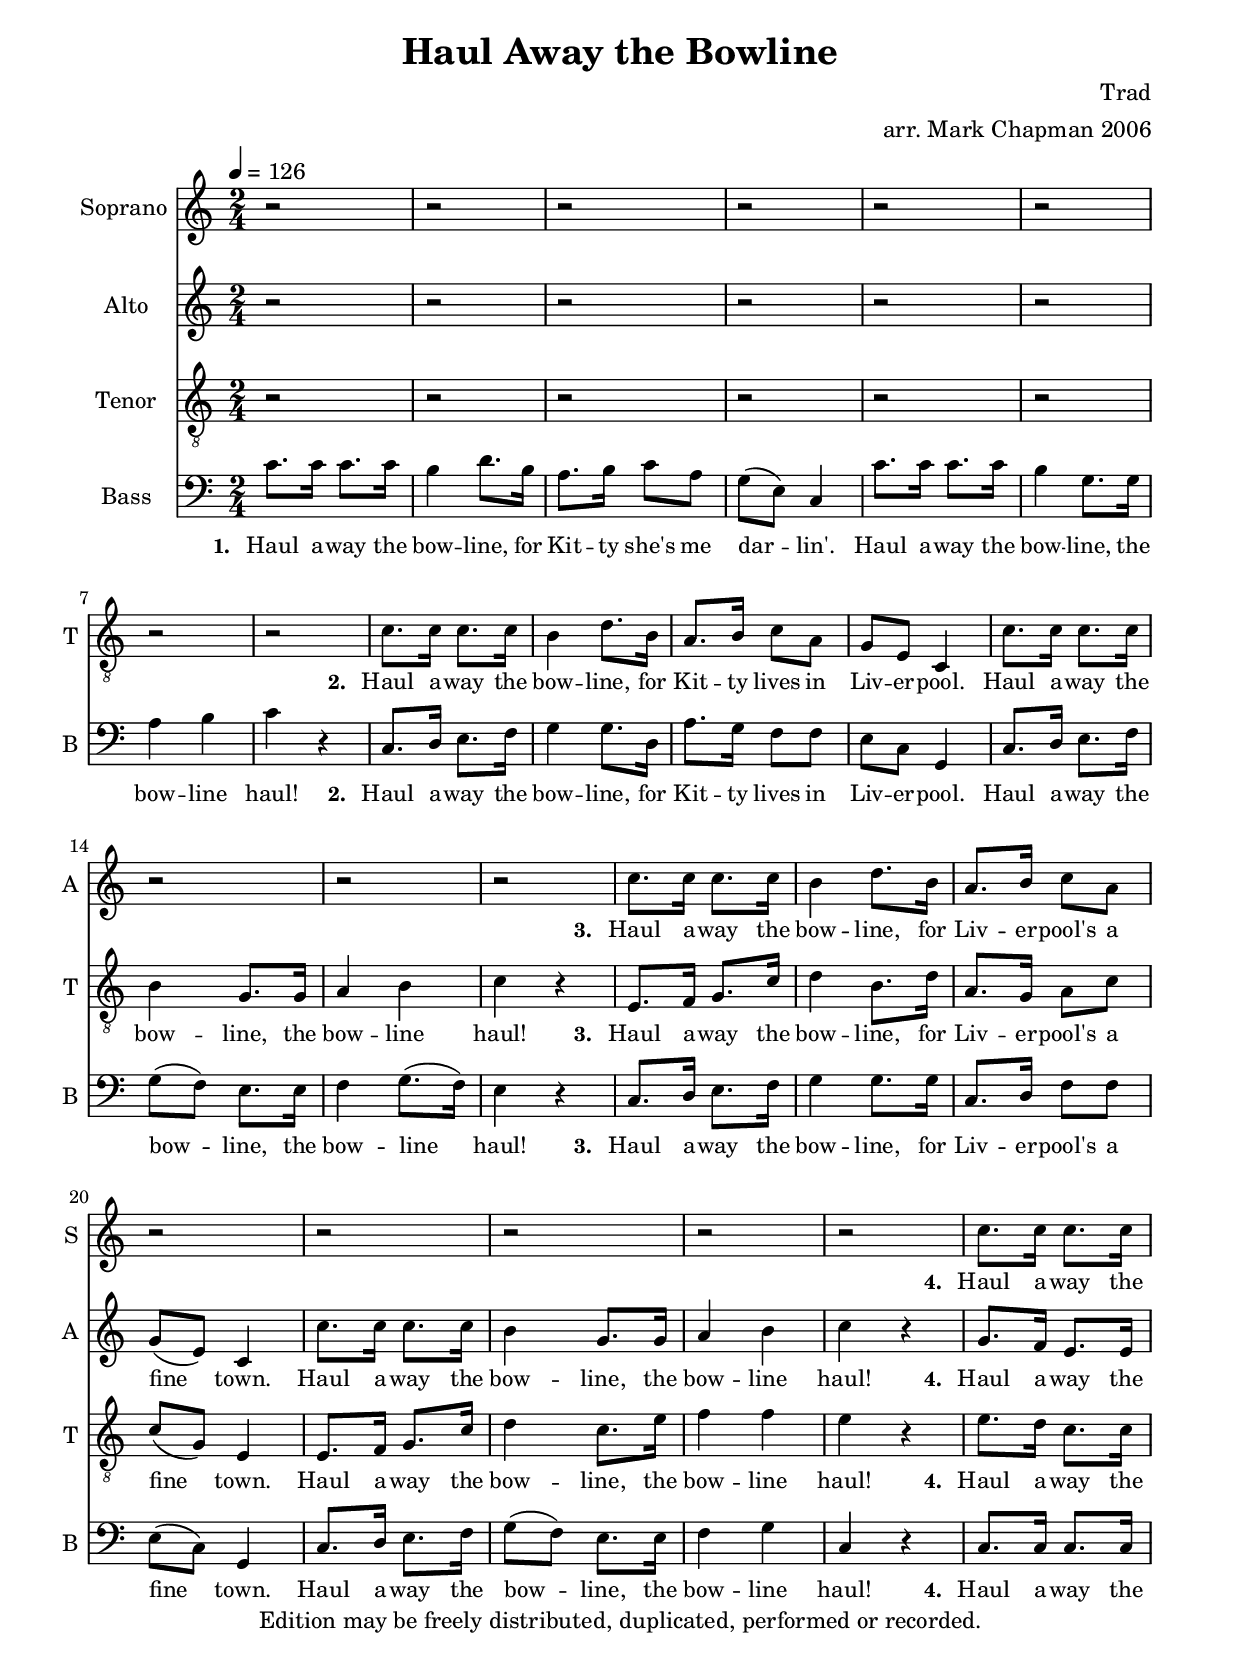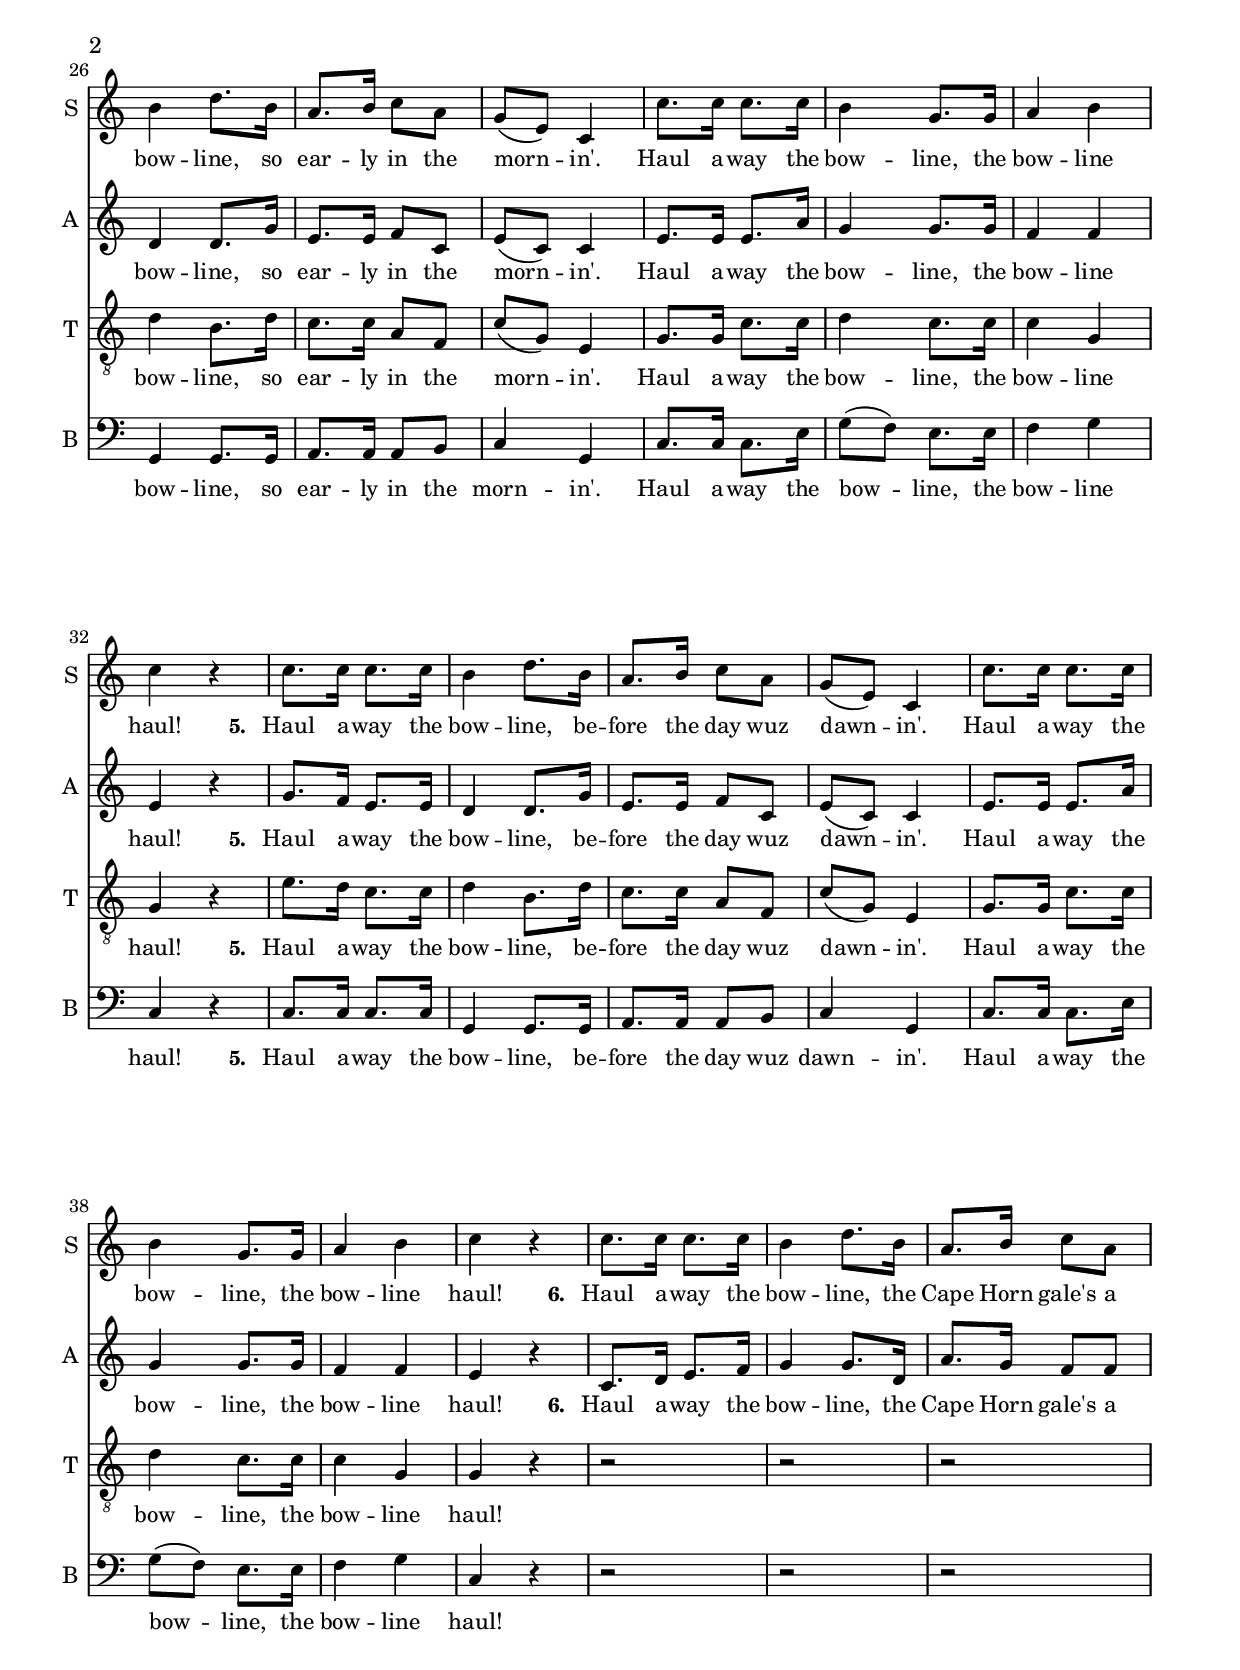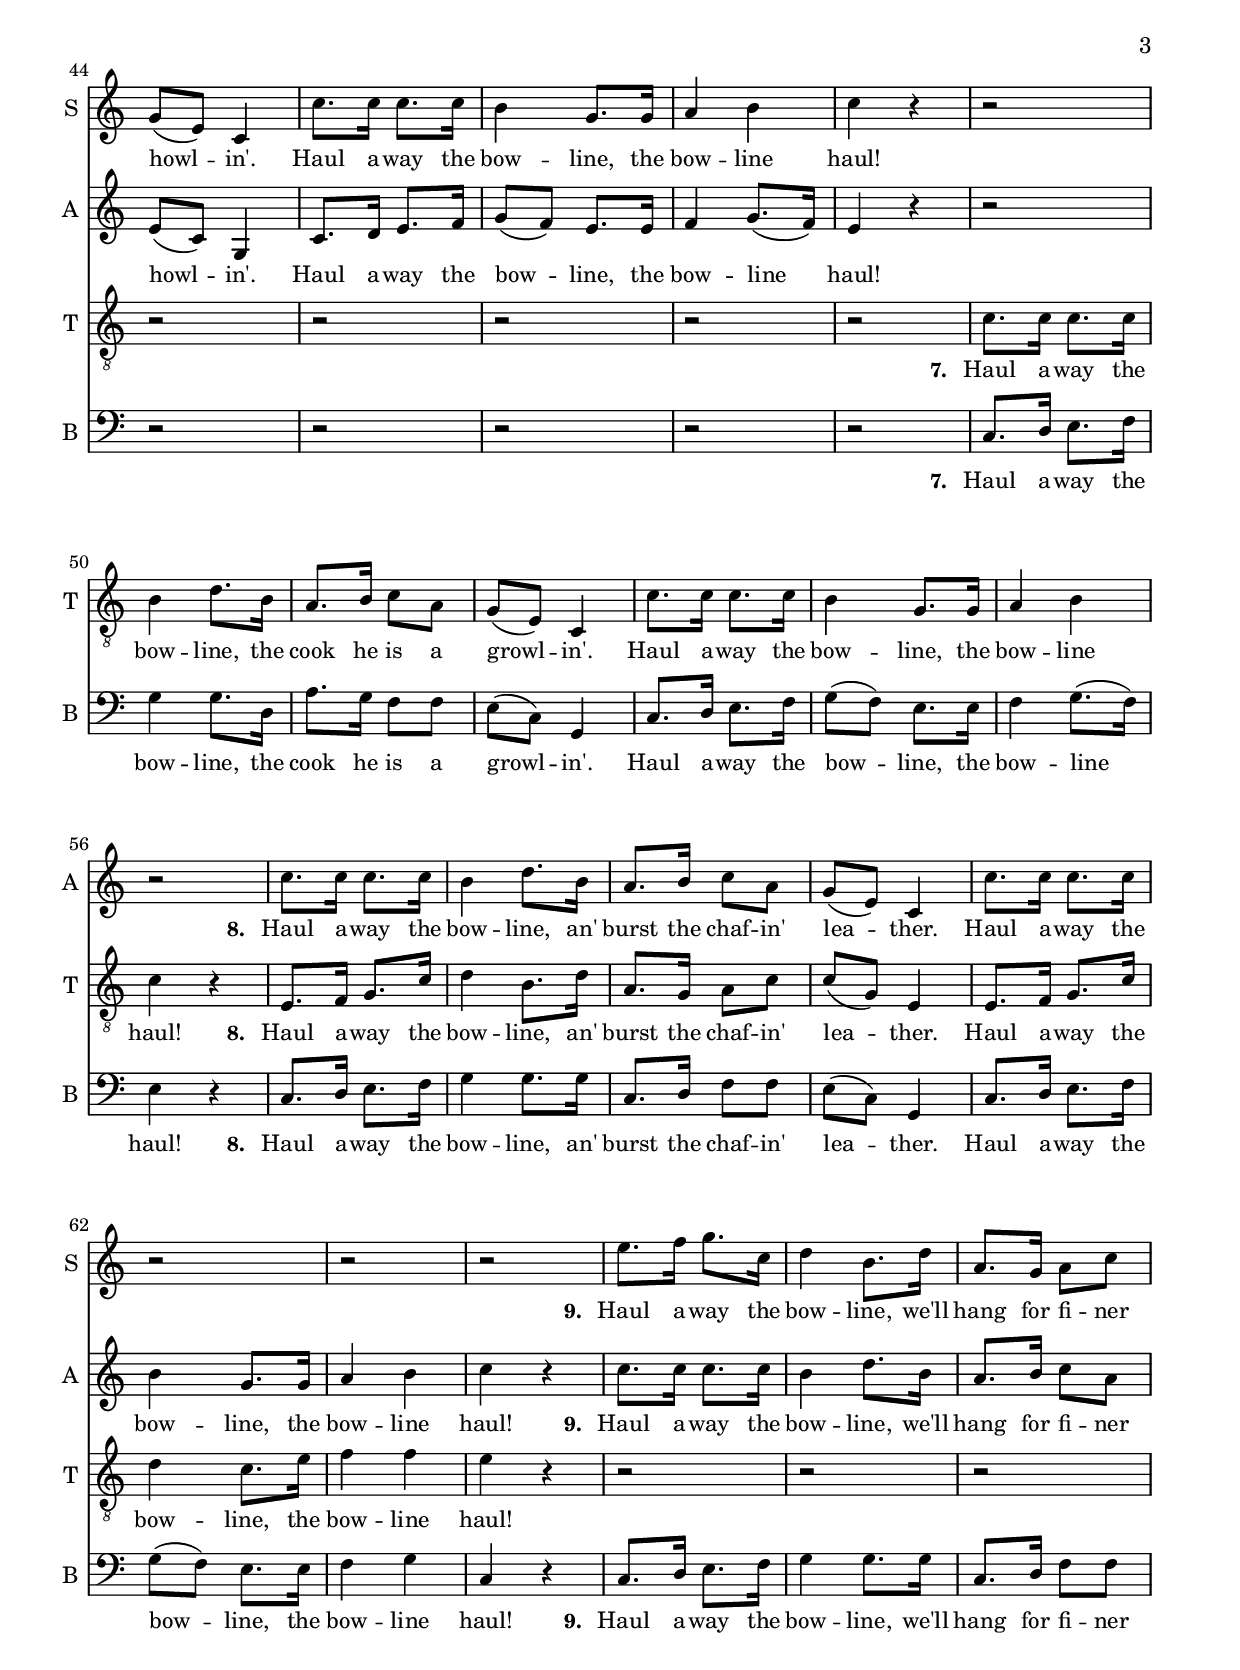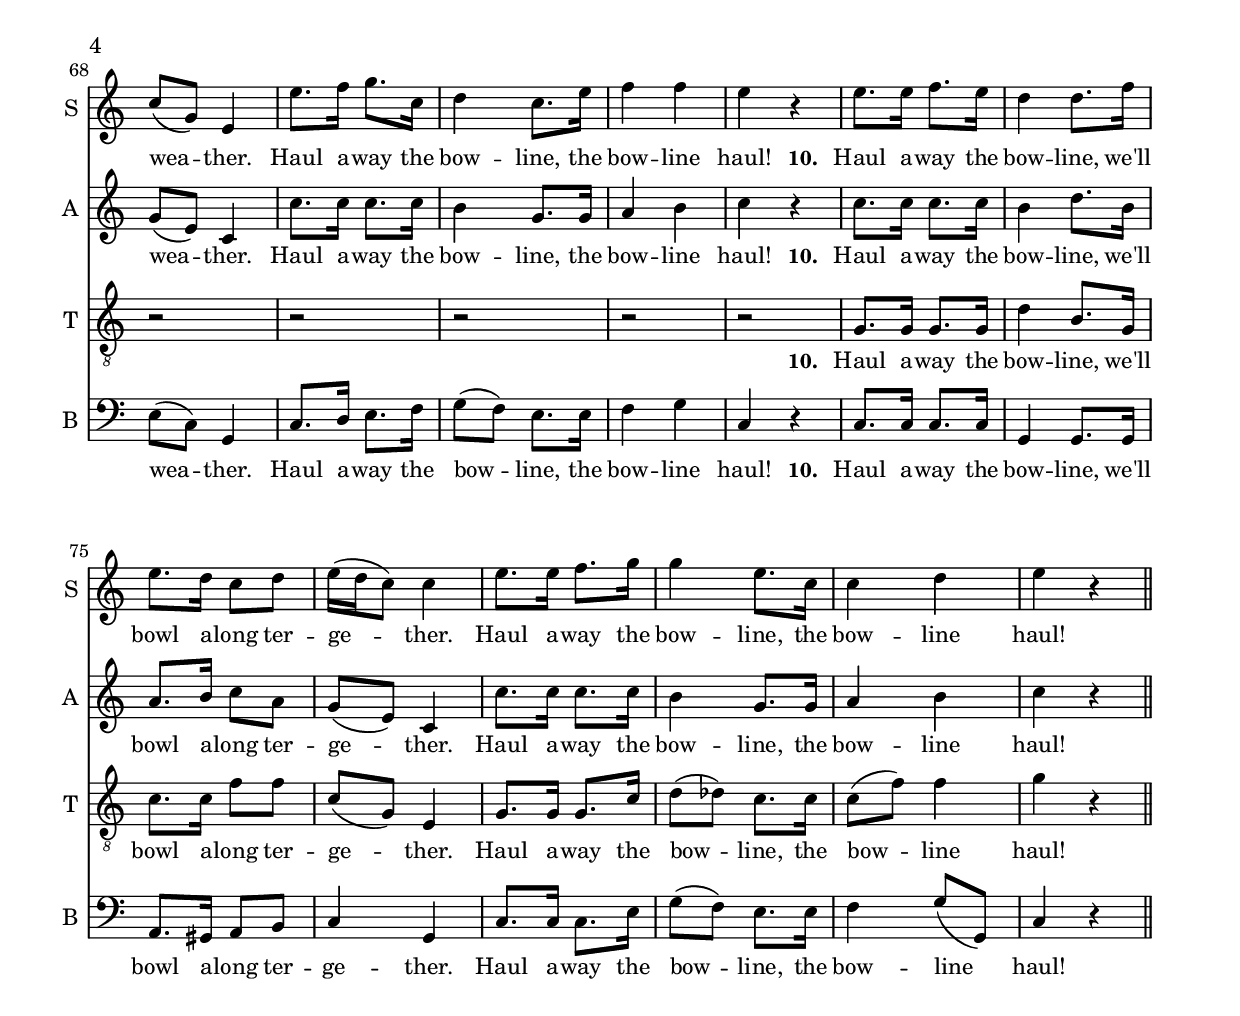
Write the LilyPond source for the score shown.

#(set-default-paper-size "a4")
\paper {
 #(set-paper-size "a4")
 top-margin = 1.25\cm
 bottom-margin = 1.25\cm
 left-margin = 1.5\cm
 line-width = 18.0\cm
 head-separation = 0.5\cm
 foot-separation = 0.5\cm
 ragged-bottom=True
}
\header {
	title = "Haul Away the Bowline"
	composer = "Trad"
	arranger = "arr. Mark Chapman 2006"
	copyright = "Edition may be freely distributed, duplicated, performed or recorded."
}
 \version "2.18.0"
 global = {
 \key c \major
 \time 2/4
 \dynamicUp
 \set Staff.midiInstrument = "recorder"
 }

 sopMusic = \relative c'' { 
	\small \tempo 4 = 126
	r2 r r r r r r r
	r2 r r r r r r r
	r2 r r r r r r r
	c8. c16 c8. c16 b4 d8. b16 a8. b16 c8 a g( e) c4
	c'8. c16 c8. c16 b4 g8. g16 a4 b c r 
	c8. c16 c8. c16 b4 d8. b16 a8. b16 c8 a g( e) c4
	c'8. c16 c8. c16 b4 g8. g16 a4 b c r 
	c8. c16 c8. c16 b4 d8. b16 a8. b16 c8 a g( e) c4
	c'8. c16 c8. c16 b4 g8. g16 a4 b c r 
	r2 r r r r r r r
	r2 r r r r r r r
	e8. f16 g8. c,16 d4 b8. d16 a8. g16 a8 c8 c( g) e4
	e'8. f16 g8. c,16 d4 c8. e16 f4 f e r4
	e8. e16 f8. e16 d4 d8. f16 e8. d16 c8 d8 e16 (d c8) c4
	e8. e16 f8. g16 g4 e8. c16 c4 d e r \bar "||" 
	}

     altoMusic = \relative c'' {
      \small
	r2 r r r r r r r
	r2 r r r r r r r
	c8. c16 c8. c16 b4 d8. b16 a8. b16 c8 a g( e) c4
	c'8. c16 c8. c16 b4 g8. g16 a4 b c r4
	g8. f16 e8. e16 d4 d8. g16 e8. e16 f8 c e( c) c4
	e8. e16 e8. a16 g4 g8. g16 f4 f e r4
	g8. f16 e8. e16 d4 d8. g16 e8. e16 f8 c e( c) c4
	e8. e16 e8. a16 g4 g8. g16 f4 f e r4
	c8. d16 e8. f16 g4 g8. d16 a'8. g16 f8 f e( c) g4
	c8. d16 e8. f16 g8( f) e8. e16 f4 g8.( f16) e4 r
	r2 r r r r r r r
	c'8. c16 c8. c16 b4 d8. b16 a8. b16 c8 a g( e) c4
	c'8. c16 c8. c16 b4 g8. g16 a4 b c r4
	c8. c16 c8. c16 b4 d8. b16 a8. b16 c8 a g( e) c4
	c'8. c16 c8. c16 b4 g8. g16 a4 b c r4
	c8. c16 c8. c16 b4 d8. b16 a8. b16 c8 a g( e) c4
	c'8. c16 c8. c16 b4 g8. g16 a4 b c r4 \bar "||"
     }

     tenorMusic = \relative c' {
	\small
	r2 r r r r r r r
	c8. c16 c8. c16 b4 d8. b16 a8. b16 c8 a g e c4
	c'8. c16 c8. c16 b4 g8. g16 a4 b c r4
	e,8. f16 g8. c16 d4 b8. d16 a8. g16 a8 c8 c( g) e4
	e8. f16 g8. c16 d4        c8. e16 f4 f e r4
	e8. d16 c8. c16 d4 b8. d16 c8. c16 a8 f c'( g) e4
	g8. g16 c8. c16 d4 c8. c16 c4 g g r
	e'8. d16 c8. c16 d4 b8. d16 c8. c16 a8 f c'( g) e4
	g8. g16 c8. c16 d4 c8. c16 c4 g g r
	r2 r r r r r r r
	c8. c16 c8. c16 b4 d8. b16 a8. b16 c8 a g( e) c4
	c'8. c16 c8. c16 b4 g8. g16 a4 b c r4
	e,8. f16 g8. c16 d4 b8. d16 a8. g16 a8 c8 c( g) e4
	e8. f16 g8. c16 d4        c8. e16 f4 f e r4
	r2 r r r r r r r
	g,8. g16 g8. g16 d'4 b8. g16 c8. c16 f8 f c( g) e4
	g8. g16 g8. c16 d8( des) c8. c16 c8( f) f4 g r4 \bar "||"
     }

     bassMusic = \relative c {
	\small
	c'8. c16 c8. c16 b4 d8. b16 a8. b16 c8 a g( e) c4
	c'8. c16 c8. c16 b4 g8. g16 a4 b c r4
	c,8. d16 e8. f16 g4 g8. d16 a'8. g16 f8 f e c g4
	c8. d16 e8. f16 g8( f) e8. e16 f4 g8.( f16) e4 r
	c8. d16 e8. f16 g4 g8. g16 c,8. d16 f8 f e( c) g4
	c8. d16 e8. f16 g8( f) e8. e16 f4 g c, r4
	c8. c16 c8. c16 g4 g8. g16 a8. a16 a8 b c4 g
	c8. c16 c8. e16 g8( f) e8. e16 f4 g c, r4
	c8. c16 c8. c16 g4 g8. g16 a8. a16 a8 b c4 g
	c8. c16 c8. e16 g8( f) e8. e16 f4 g c, r4
	r2 r r r r r r r
	c8. d16 e8. f16 g4 g8. d16 a'8. g16 f8 f e( c) g4
	c8. d16 e8. f16 g8( f) e8. e16 f4 g8.( f16) e4 r
	c8. d16 e8. f16 g4 g8. g16 c,8. d16 f8 f e( c) g4
	c8. d16 e8. f16 g8( f) e8. e16 f4 g c, r4
	c8. d16 e8. f16 g4 g8. g16 c,8. d16 f8 f e( c) g4
	c8. d16 e8. f16 g8( f) e8. e16 f4 g c, r4
	c8. c16 c8. c16 g4 g8. g16 a8. gis16 a8 b c4 g
	c8. c16 c8. e16 g8( f) e8. e16 f4 g8( g,) c4 r4 \bar "||"
     }

 bassWords =  \lyricmode { \small
	\set stanza = "1. "
	Haul a -- way the bow -- line, for Kit -- ty she's me dar -- lin'.
	Haul a -- way the bow -- line, the bow -- line haul!
	\set stanza = "2. "
	Haul a -- way the bow -- line, for Kit -- ty lives in Liv -- er -- pool.
	Haul a -- way the bow -- line, the bow -- line haul!
	\set stanza = "3. "
	Haul a -- way the bow -- line, for Liv -- er -- pool's a fine town.
	Haul a -- way the bow -- line, the bow -- line haul!
	\set stanza = "4. "
	Haul a -- way the bow -- line, so ear -- ly in the morn -- in'.
	Haul a -- way the bow -- line, the bow -- line haul!
	\set stanza = "5. "
	Haul a -- way the bow -- line, be -- fore the day wuz dawn -- in'.
	Haul a -- way the bow -- line, the bow -- line haul!
	\set stanza = "7. "
	Haul a -- way the bow -- line, the cook he is a growl -- in'.
	Haul a -- way the bow -- line, the bow -- line haul!
	\set stanza = "8. "
	Haul a -- way the bow -- line, an' burst the chaf -- in' lea -- ther.
	Haul a -- way the bow -- line, the bow -- line haul!
	\set stanza = "9. "
	Haul a -- way the bow -- line, we'll hang for fi -- ner wea -- ther.
	Haul a -- way the bow -- line, the bow -- line haul!
	\set stanza = "10. "
	Haul a -- way the bow -- line, we'll bowl a -- long ter -- ge -- ther.
	Haul a -- way the bow -- line, the bow -- line haul!
 }

 tenorWords =  \lyricmode { \small
	\set stanza = "2. "
	Haul a -- way the bow -- line, for Kit -- ty lives in Liv -- er -- pool.
	Haul a -- way the bow -- line, the bow -- line haul!
	\set stanza = "3. "
	Haul a -- way the bow -- line, for Liv -- er -- pool's a fine town.
	Haul a -- way the bow -- line, the bow -- line haul!
	\set stanza = "4. "
	Haul a -- way the bow -- line, so ear -- ly in the morn -- in'.
	Haul a -- way the bow -- line, the bow -- line haul!
	\set stanza = "5. "
	Haul a -- way the bow -- line, be -- fore the day wuz dawn -- in'.
	Haul a -- way the bow -- line, the bow -- line haul!
	\set stanza = "7. "
	Haul a -- way the bow -- line, the cook he is a growl -- in'.
	Haul a -- way the bow -- line, the bow -- line haul!
	\set stanza = "8. "
	Haul a -- way the bow -- line, an' burst the chaf -- in' lea -- ther.
	Haul a -- way the bow -- line, the bow -- line haul!
	\set stanza = "10. "
	Haul a -- way the bow -- line, we'll bowl a -- long ter -- ge -- ther.
	Haul a -- way the bow -- line, the bow -- line haul!
 }

 altoWords =  \lyricmode { \small
	\set stanza = "3. "
	Haul a -- way the bow -- line, for Liv -- er -- pool's a fine town.
	Haul a -- way the bow -- line, the bow -- line haul!
	\set stanza = "4. "
	Haul a -- way the bow -- line, so ear -- ly in the morn -- in'.
	Haul a -- way the bow -- line, the bow -- line haul!
	\set stanza = "5. "
	Haul a -- way the bow -- line, be -- fore the day wuz dawn -- in'.
	Haul a -- way the bow -- line, the bow -- line haul!
	\set stanza = "6. "
	Haul a -- way the bow -- line, the Cape Horn gale's a howl -- in'.
	Haul a -- way the bow -- line, the bow -- line haul!
	\set stanza = "8. "
	Haul a -- way the bow -- line, an' burst the chaf -- in' lea -- ther.
	Haul a -- way the bow -- line, the bow -- line haul!
	\set stanza = "9. "
	Haul a -- way the bow -- line, we'll hang for fi -- ner wea -- ther.
	Haul a -- way the bow -- line, the bow -- line haul!
	\set stanza = "10. "
	Haul a -- way the bow -- line, we'll bowl a -- long ter -- ge -- ther.
	Haul a -- way the bow -- line, the bow -- line haul!
 }

 sopWords = \lyricmode { \small
	\set stanza = "4. "
	Haul a -- way the bow -- line, so ear -- ly in the morn -- in'.
	Haul a -- way the bow -- line, the bow -- line haul!
	\set stanza = "5. "
	Haul a -- way the bow -- line, be -- fore the day wuz dawn -- in'.
	Haul a -- way the bow -- line, the bow -- line haul!
	\set stanza = "6. "
	Haul a -- way the bow -- line, the Cape Horn gale's a howl -- in'.
	Haul a -- way the bow -- line, the bow -- line haul!
	\set stanza = "9. "
	Haul a -- way the bow -- line, we'll hang for fi -- ner wea -- ther.
	Haul a -- way the bow -- line, the bow -- line haul!
	\set stanza = "10. "
	Haul a -- way the bow -- line, we'll bowl a -- long ter -- ge -- ther.
	Haul a -- way the bow -- line, the bow -- line haul!
 }

\score{
	<<
	   \context Staff = sopranos <<
        \set Staff.instrumentName = "Soprano "
        \set Staff.shortInstrumentName = "S "
	      \context Voice =
		sopranos { \oneVoice << \global \sopMusic >> }
	   >>
           \context Lyrics = sopranos { s1 }
           \context Lyrics = sopranos \lyricsto sopranos \sopWords
           \context Staff = altos <<
        \set Staff.instrumentName = "Alto "
        \set Staff.shortInstrumentName = "A "
              \context Voice =
                altos { \oneVoice << \global \altoMusic >> }
           >>
           \context Lyrics = altos { s1 }
           \context Lyrics = altos \lyricsto altos \altoWords
           \context Staff = tenors <<
        \set Staff.instrumentName = "Tenor "
        \set Staff.shortInstrumentName = "T "
              \clef "G_8"
              \context Voice =
                tenors { \oneVoice <<\global \tenorMusic >> }
           >>
           \context Lyrics = tenors { s1 }
           \context Lyrics = tenors \lyricsto tenors \tenorWords
           \context Staff = basses <<
        \set Staff.instrumentName = "Bass "
        \set Staff.shortInstrumentName = "B "
              \clef bass
              \context Voice =
                  basses { \oneVoice <<\global \bassMusic >> }
           >>
           \context Lyrics = basses { s1 }
           \context Lyrics = basses \lyricsto basses \bassWords
	>>
        
  \midi {
    }
	\layout {
         \context {
       \Staff \RemoveEmptyStaves
    }
	}
}


%{
convert-ly (GNU LilyPond) 2.18.2  convert-ly: Processing `'...
Applying conversion: 2.5.0, 2.5.1, 2.5.2, 2.5.3, 2.5.12, 2.5.13,
2.5.17, 2.5.18, 2.5.21, 2.5.25, 2.6.0, 2.7.0, 2.7.1, 2.7.2, 2.7.4,
2.7.6, 2.7.10, 2.7.11, 2.7.12, 2.7.13, 2.7.14, 2.7.15, 2.7.22, 2.7.24,
2.7.28, 2.7.29, 2.7.30, 2.7.31, 2.7.32, 2.7.32, 2.7.36, 2.7.40, 2.9.4,
2.9.6, 2.9.9, 2.9.11, 2.9.13, 2.9.16, 2.9.19, 2.10.0, 2.11.2, 2.11.3,
2.11.5, 2.11.6, 2.11.10, 2.11.11, 2.11.13, 2.11.15, 2.11.23, 2.11.35,
2.11.38, 2.11.46, 2.11.48, 2.11.50, 2.11.51, 2.11.52, 2.11.53,
2.11.55, 2.11.57, 2.11.60, 2.11.61, 2.11.62, 2.11.64, 2.12.0, 2.12.3,
2.13.0, 2.13.1, 2.13.4, 2.13.10, 2.13.16, 2.13.18, 2.13.20, 2.13.27,
2.13.29, 2.13.31, 2.13.36, 2.13.39, 2.13.40,  Not smart enough to
convert head-separation. Adjust settings for top-system-spacing
instead. Please refer to the manual for details, and update manually.
Not smart enough to convert foot-separation. Adjust settings for last-
bottom-spacing instead. Please refer to the manual for details, and
update manually. 2.13.42, 2.13.44, 2.13.46, 2.13.48, 2.13.51, 2.14.0,
2.15.7, 2.15.9, 2.15.10, 2.15.16, 2.15.17, 2.15.18, 2.15.19, 2.15.20,
2.15.25, 2.15.32, 2.15.39, 2.15.40, 2.15.42, 2.15.43, 2.16.0, 2.17.0,
2.17.4, 2.17.5, 2.17.6, 2.17.11, 2.17.14, 2.17.15, 2.17.18, 2.17.19,
2.17.20, 2.17.25, 2.17.27, 2.17.29, 2.17.97, 2.18.0
%}
